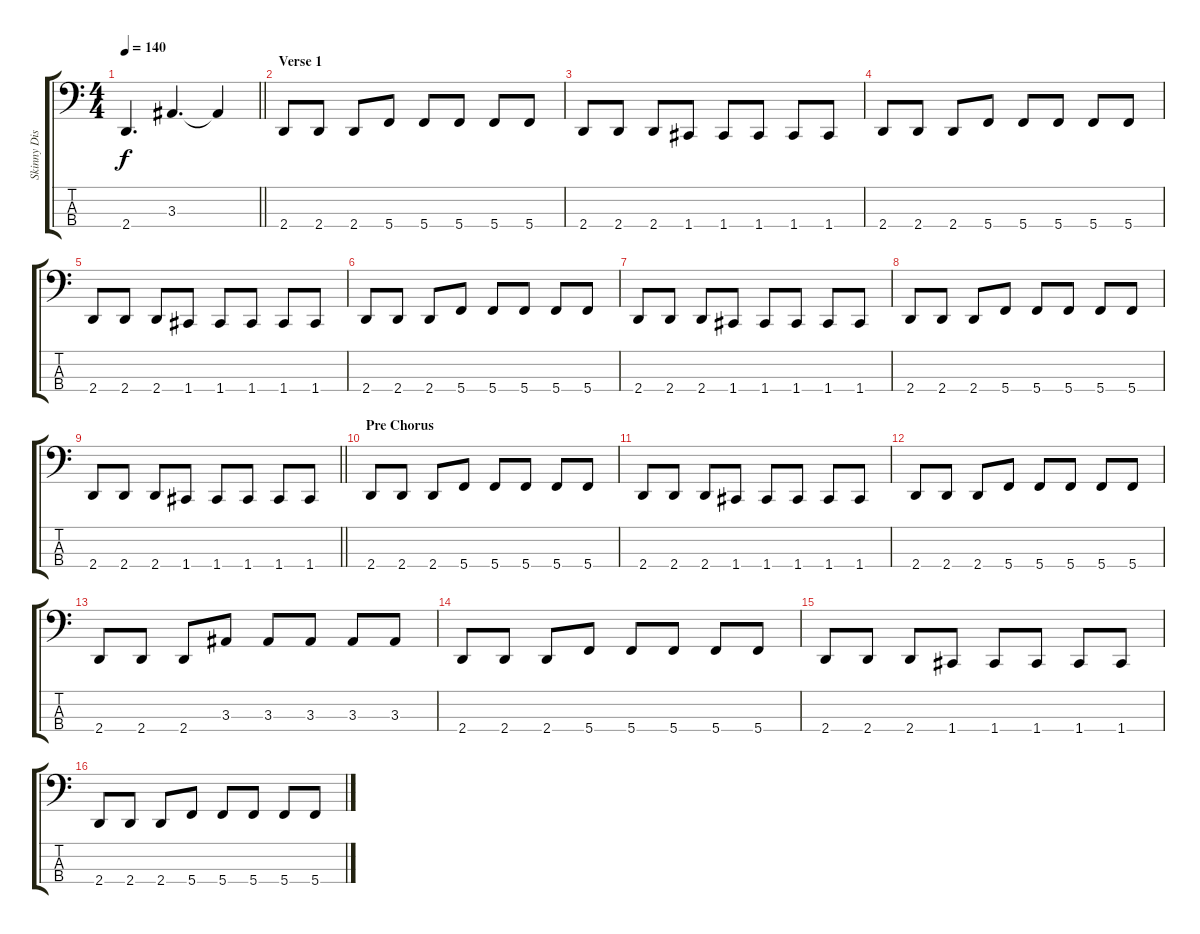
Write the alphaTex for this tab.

\track ("Skinny Disco" "Skinny Dis") {instrument electricbasspick}
\staff {score tabs}
\tuning (F2 C2 G1 C1) {hide}
\ts (4 4)
\tempo 140
\clef f4
\barLineRight lightlight
\ks c
2.4.4{d dy f} 3.3.4{d} 3.3{t}.4 |
\section ("" "Verse 1")
2.4.8 2.4.8 2.4.8 5.4.8 5.4.8 5.4.8 5.4.8 5.4.8 |
2.4.8 2.4.8 2.4.8 1.4.8 1.4.8 1.4.8 1.4.8 1.4.8 |
2.4.8 2.4.8 2.4.8 5.4.8 5.4.8 5.4.8 5.4.8 5.4.8 |
2.4.8 2.4.8 2.4.8 1.4.8 1.4.8 1.4.8 1.4.8 1.4.8 |
2.4.8 2.4.8 2.4.8 5.4.8 5.4.8 5.4.8 5.4.8 5.4.8 |
2.4.8 2.4.8 2.4.8 1.4.8 1.4.8 1.4.8 1.4.8 1.4.8 |
2.4.8 2.4.8 2.4.8 5.4.8 5.4.8 5.4.8 5.4.8 5.4.8 |
\barLineRight lightlight
2.4.8 2.4.8 2.4.8 1.4.8 1.4.8 1.4.8 1.4.8 1.4.8 |
\section ("" "Pre Chorus")
2.4.8 2.4.8 2.4.8 5.4.8 5.4.8 5.4.8 5.4.8 5.4.8 |
2.4.8 2.4.8 2.4.8 1.4.8 1.4.8 1.4.8 1.4.8 1.4.8 |
2.4.8 2.4.8 2.4.8 5.4.8 5.4.8 5.4.8 5.4.8 5.4.8 |
2.4.8 2.4.8 2.4.8 3.3.8 3.3.8 3.3.8 3.3.8 3.3.8 |
2.4.8 2.4.8 2.4.8 5.4.8 5.4.8 5.4.8 5.4.8 5.4.8 |
2.4.8 2.4.8 2.4.8 1.4.8 1.4.8 1.4.8 1.4.8 1.4.8 |
2.4.8 2.4.8 2.4.8 5.4.8 5.4.8 5.4.8 5.4.8 5.4.8
